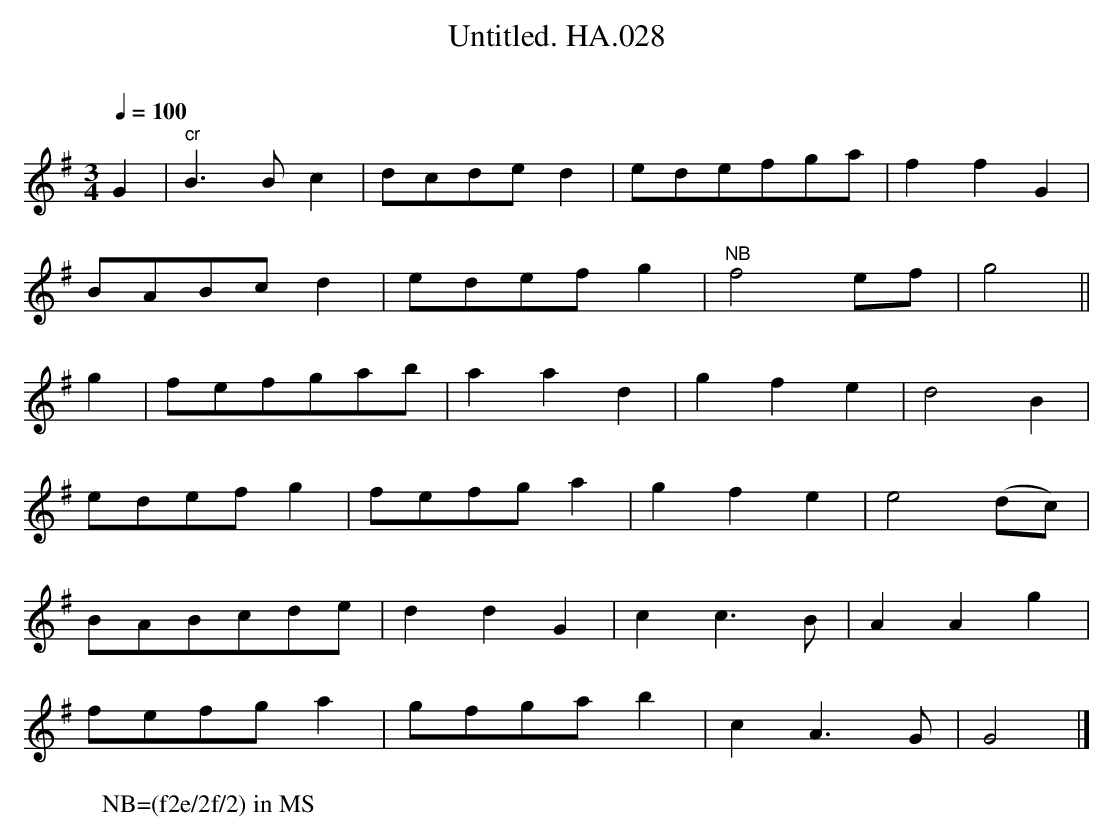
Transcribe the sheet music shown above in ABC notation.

X:1
T:Untitled. HA.028
M:3/4
L:1/8
Q:1/4=100
O:
K:G
G2|"^cr"B3Bc2|dcded2|edefga|f2f2G2|
BABcd2|edefg2|"^NB"f4ef|g4||
g2|fefgab|a2a2d2|g2f2e2|d4B2|
edefg2|fefga2|g2f2e2|e4(dc)|
BABcde|d2d2G2|c2c3B|A2A2g2|
fefga2|gfgab2|c2A3G|G4|]
W:NB=(f2e/2f/2) in MS
